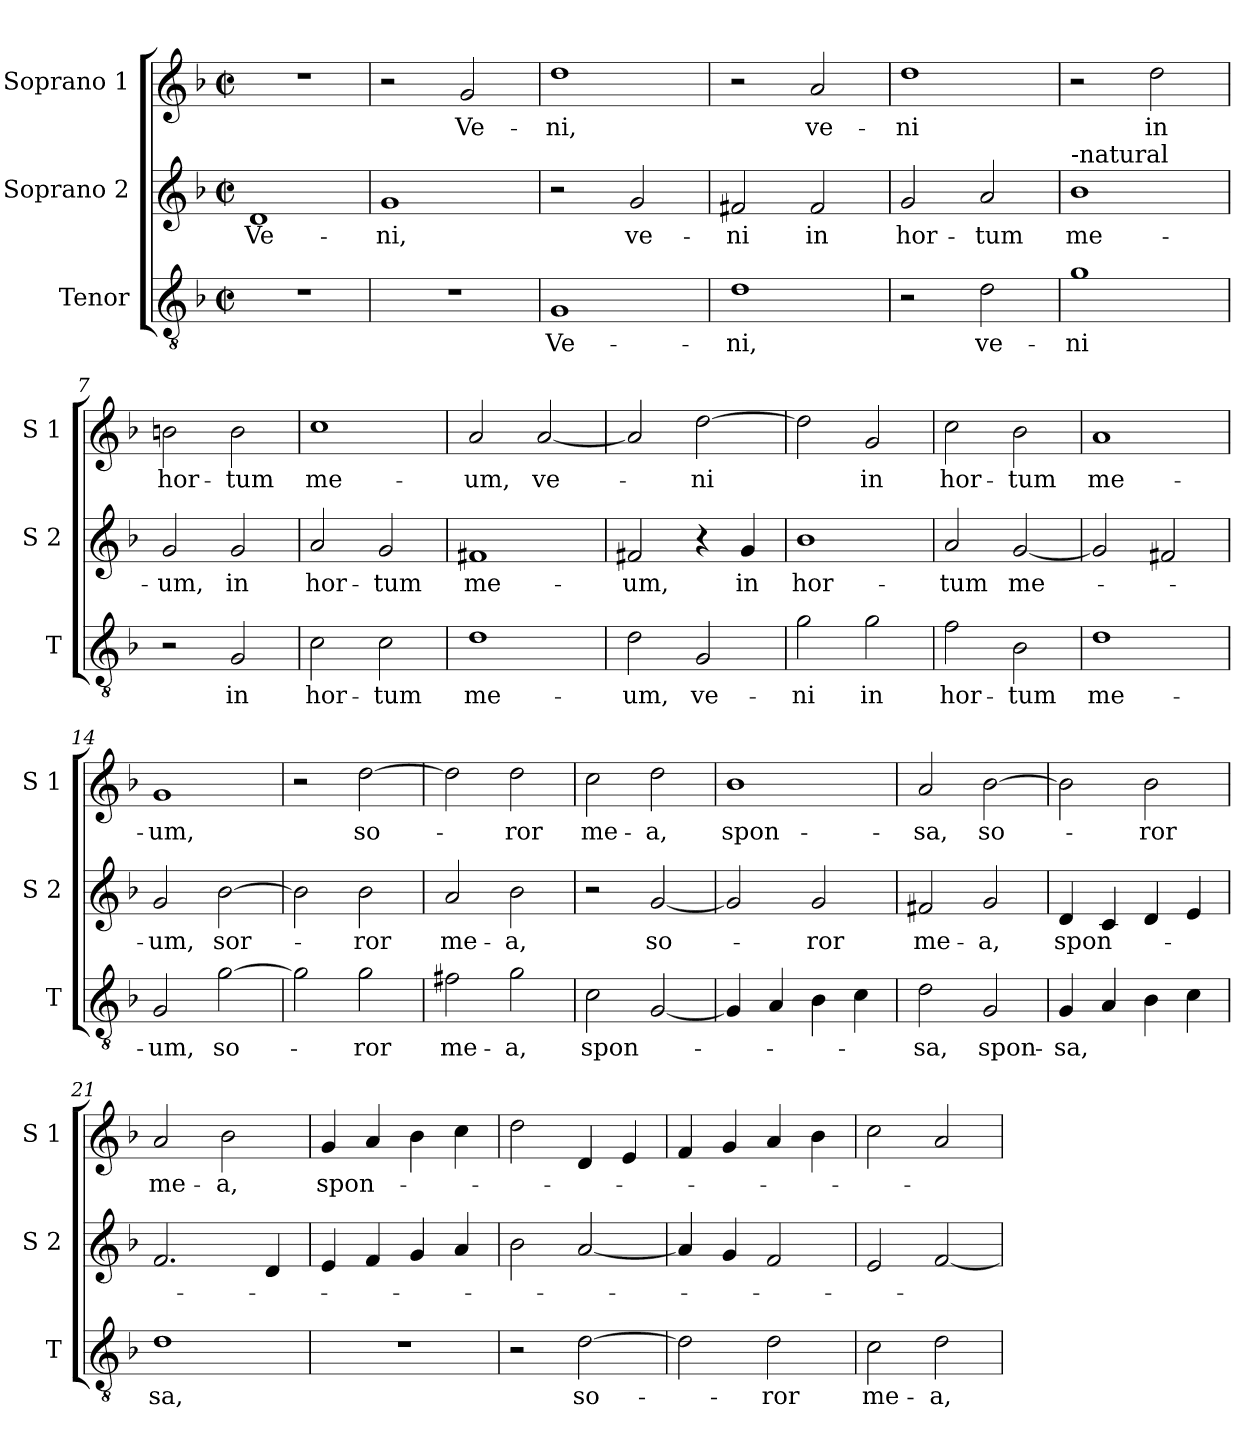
**kern	**text	**kern	**text	**kern	**text
*part3	*part3	*part2	*part2	*part1	*part1
*staff3	*staff3	*staff2	*staff2	*staff1	*staff1
*I"Tenor	*	*I"Soprano 2	*	*I"Soprano 1	*
*I'T	*	*I'S 2	*	*I'S 1	*
*clefGv2	*	*clefG2	*	*clefG2	*
*k[b-]	*	*k[b-]	*	*k[b-]	*
*F:	*	*F:	*	*F:	*
*M2/2	*	*M2/2	*	*M2/2	*
*met(c|)	*	*met(c|)	*	*met(c|)	*
=1	=1	=1	=1	=1	=1
!	!	!	!LO:LY:b	!	!
1r	.	1d	Ve-	1r	.
=2	=2	=2	=2	=2	=2
!	!	!	!LO:LY:b	!	!
1r	.	1g	-ni,	2r	.
!	!	!	!	!	!LO:LY:b
.	.	.	.	2g/	Ve-
=3	=3	=3	=3	=3	=3
!	!LO:LY:b	!	!	!	!LO:LY:b
1G	Ve-	2r	.	1dd	-ni,
!	!	!	!LO:LY:b	!	!
.	.	2g/	ve-	.	.
=4	=4	=4	=4	=4	=4
!	!LO:LY:b	!	!LO:LY:b	!	!
1d	-ni,	2f#X/	-ni	2r	.
!	!	!	!LO:LY:b	!	!LO:LY:b
.	.	2f#/	in	2a/	ve-
=5	=5	=5	=5	=5	=5
!	!	!	!LO:LY:b	!	!LO:LY:b
2r	.	2g/	hor-	1dd	-ni
!	!LO:LY:b	!	!LO:LY:b	!	!
2d\	ve-	2a/	-tum	.	.
=6	=6	=6	=6	=6	=6
!	!	!LO:TX:a:t=-natural	!	!	!
!	!LO:LY:b	!	!LO:LY:b	!	!
1g	-ni	1b-	me-	2r	.
!	!	!	!	!	!LO:LY:b
.	.	.	.	2dd\	in
!!LO:LB:g=z
=7	=7	=7	=7	=7	=7
!	!	!	!LO:LY:b	!	!LO:LY:b
2r	.	2g/	-um,	2bn\	hor-
!	!LO:LY:b	!	!LO:LY:b	!	!LO:LY:b
2G/	in	2g/	in	2b\	-tum
=8	=8	=8	=8	=8	=8
!	!LO:LY:b	!	!LO:LY:b	!	!LO:LY:b
2c\	hor-	2a/	hor-	1cc	me-
!	!LO:LY:b	!	!LO:LY:b	!	!
2c\	-tum	2g/	-tum	.	.
=9	=9	=9	=9	=9	=9
!	!LO:LY:b	!	!LO:LY:b	!	!LO:LY:b
1d	me-	1f#X	me-	2a/	-um,
!	!	!	!	!	!LO:LY:b
.	.	.	.	[2a/	ve-
=10	=10	=10	=10	=10	=10
!	!LO:LY:b	!	!LO:LY:b	!	!
2d\	-um,	2f#X/	-um,	2a/]	.
!	!LO:LY:b	!	!	!	!LO:LY:b
2G/	ve-	4r	.	[2dd\	-ni
!	!	!	!LO:LY:b	!	!
.	.	4g/	in	.	.
=11	=11	=11	=11	=11	=11
!	!LO:LY:b	!	!LO:LY:b	!	!
2g\	-ni	1b-	hor-	2dd\]	.
!	!LO:LY:b	!	!	!	!LO:LY:b
2g\	in	.	.	2g/	in
=12	=12	=12	=12	=12	=12
!	!LO:LY:b	!	!LO:LY:b	!	!LO:LY:b
2f\	hor-	2a/	-tum	2cc\	hor-
!	!LO:LY:b	!	!LO:LY:b	!	!LO:LY:b
2B-\	-tum	[2g/	me-	2b-\	-tum
=13	=13	=13	=13	=13	=13
!	!LO:LY:b	!	!	!	!LO:LY:b
1d	me-	2g/]	.	1a	me-
.	.	2f#X/	.	.	.
!!LO:LB:g=z
=14	=14	=14	=14	=14	=14
!	!LO:LY:b	!	!LO:LY:b	!	!LO:LY:b
2G/	-um,	2g/	-um,	1g	-um,
!	!LO:LY:b	!	!LO:LY:b	!	!
[2g\	so-	[2b-\	sor-	.	.
=15	=15	=15	=15	=15	=15
2g\]	.	2b-\]	.	2r	.
!	!LO:LY:b	!	!LO:LY:b	!	!LO:LY:b
2g\	-ror	2b-\	-ror	[2dd\	so-
=16	=16	=16	=16	=16	=16
!	!LO:LY:b	!	!LO:LY:b	!	!
2f#X\	me-	2a/	me-	2dd\]	.
!	!LO:LY:b	!	!LO:LY:b	!	!LO:LY:b
2g\	-a,	2b-\	-a,	2dd\	-ror
=17	=17	=17	=17	=17	=17
!	!LO:LY:b	!	!	!	!LO:LY:b
2c\	spon-	2r	.	2cc\	me-
!	!	!	!LO:LY:b	!	!LO:LY:b
[2G/	.	[2g/	so-	2dd\	-a,
=18	=18	=18	=18	=18	=18
!	!	!	!	!	!LO:LY:b
4G/]	.	2g/]	.	1b-	spon-
4A/	.	.	.	.	.
!	!	!	!LO:LY:b	!	!
4B-\	.	2g/	-ror	.	.
4c\	.	.	.	.	.
=19	=19	=19	=19	=19	=19
!	!LO:LY:b	!	!LO:LY:b	!	!LO:LY:b
2d\	-sa,	2f#X/	me-	2a/	-sa,
!	!LO:LY:b	!	!LO:LY:b	!	!LO:LY:b
2G/	spon-	2g/	-a,	[2b-\	so-
=20	=20	=20	=20	=20	=20
!	!LO:LY:b	!	!LO:LY:b	!	!
4G/	-sa,	4d/	spon-	2b-\]	.
4A/	.	4c/	.	.	.
!	!	!	!	!	!LO:LY:b
4B-\	.	4d/	.	2b-\	-ror
4c\	.	4e/	.	.	.
!!LO:PB:g=z
=21	=21	=21	=21	=21	=21
!	!LO:LY:b	!	!	!	!LO:LY:b
1d	sa,	2.f/	.	2a/	me-
!	!	!	!	!	!LO:LY:b
.	.	.	.	2b-\	-a,
.	.	4d/	.	.	.
=22	=22	=22	=22	=22	=22
!	!	!	!	!	!LO:LY:b
1r	.	4e/	.	4g/	spon-
.	.	4f/	.	4a/	.
.	.	4g/	.	4b-\	.
.	.	4a/	.	4cc\	.
=23	=23	=23	=23	=23	=23
2r	.	2b-\	.	2dd\	.
!	!LO:LY:b	!	!	!	!
[2d\	so-	[2a/	.	4d/	.
.	.	.	.	4e/	.
=24	=24	=24	=24	=24	=24
2d\]	.	4a/]	.	4f/	.
.	.	4g/	.	4g/	.
!	!LO:LY:b	!	!	!	!
2d\	-ror	2f/	.	4a/	.
.	.	.	.	4b-\	.
=25	=25	=25	=25	=25	=25
!	!LO:LY:b	!	!	!	!
2c\	me-	2e/	.	2cc\	.
!	!LO:LY:b	!	!	!	!
2d\	-a,	[2f/	.	2a/	.
=	=	=	=	=	=
*-	*-	*-	*-	*-	*-
